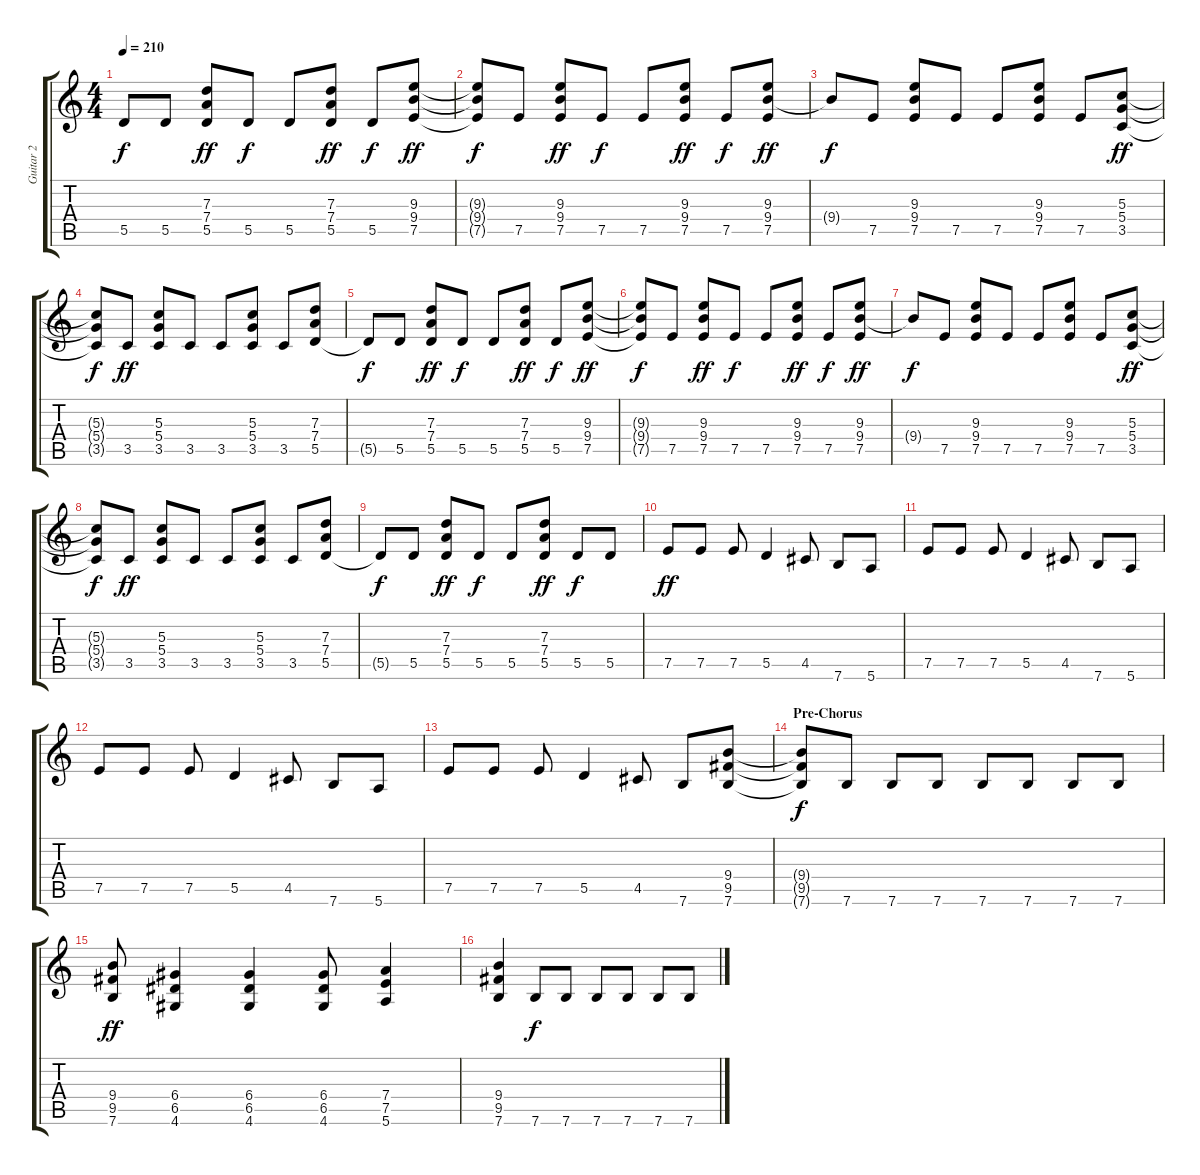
\track ("Guitar 2" "Guitar 2") {instrument overdrivenguitar}
\staff {score tabs}
\tuning (E4 B3 G3 D3 A2 E2) {hide}
\ts (4 4)
\tempo 210
\clef g2
\ks c
5.5{t}.8{dy f} 5.5.8 (7.3 7.4 5.5).8{dy ff} 5.5.8{dy f} 5.5.8 (7.3 7.4 5.5).8{dy ff} 5.5.8{dy f} (9.3 9.4 7.5).8{dy ff} |
(9.3{t} 9.4{t} 7.5{t}).8{dy f} 7.5.8 (9.3 9.4 7.5).8{dy ff} 7.5.8{dy f} 7.5.8 (9.3 9.4 7.5).8{dy ff} 7.5.8{dy f} (9.3 9.4 7.5).8{dy ff} |
9.4{t}.8{dy f} 7.5.8 (9.3 9.4 7.5).8 7.5.8 7.5.8 (9.3 9.4 7.5).8 7.5.8 (5.3 5.4 3.5).8{dy ff} |
(5.3{t} 5.4{t} 3.5{t}).8{dy f} 3.5.8{dy ff} (5.3 5.4 3.5).8 3.5.8 3.5.8 (5.3 5.4 3.5).8 3.5.8 (7.3 7.4 5.5).8 |
5.5{t}.8{dy f} 5.5.8 (7.3 7.4 5.5).8{dy ff} 5.5.8{dy f} 5.5.8 (7.3 7.4 5.5).8{dy ff} 5.5.8{dy f} (9.3 9.4 7.5).8{dy ff} |
(9.3{t} 9.4{t} 7.5{t}).8{dy f} 7.5.8 (9.3 9.4 7.5).8{dy ff} 7.5.8{dy f} 7.5.8 (9.3 9.4 7.5).8{dy ff} 7.5.8{dy f} (9.3 9.4 7.5).8{dy ff} |
9.4{t}.8{dy f} 7.5.8 (9.3 9.4 7.5).8 7.5.8 7.5.8 (9.3 9.4 7.5).8 7.5.8 (5.3 5.4 3.5).8{dy ff} |
(5.3{t} 5.4{t} 3.5{t}).8{dy f} 3.5.8{dy ff} (5.3 5.4 3.5).8 3.5.8 3.5.8 (5.3 5.4 3.5).8 3.5.8 (7.3 7.4 5.5).8 |
5.5{t}.8{dy f} 5.5.8 (7.3 7.4 5.5).8{dy ff} 5.5.8{dy f} 5.5.8 (7.3 7.4 5.5).8{dy ff} 5.5.8{dy f} 5.5.8 |
7.5.8{dy ff} 7.5.8 7.5.8 5.5.4 4.5.8 7.6.8 5.6.8 |
7.5.8 7.5.8 7.5.8 5.5.4 4.5.8 7.6.8 5.6.8 |
7.5.8 7.5.8 7.5.8 5.5.4 4.5.8 7.6.8 5.6.8 |
7.5.8 7.5.8 7.5.8 5.5.4 4.5.8 7.6.8 (9.4 9.5 7.6).8 |
\section ("" "Pre-Chorus")
(9.4{t} 9.5{t} 7.6{t}).8{dy f} 7.6.8 7.6.8 7.6.8 7.6.8 7.6.8 7.6.8 7.6.8 |
(9.4 9.5 7.6).8{dy ff} (6.4 6.5 4.6).4 (6.4 6.5 4.6).4 (6.4 6.5 4.6).8 (7.4 7.5 5.6).4 |
(9.4 9.5 7.6).4 7.6.8{dy f} 7.6.8 7.6.8 7.6.8 7.6.8 7.6.8
